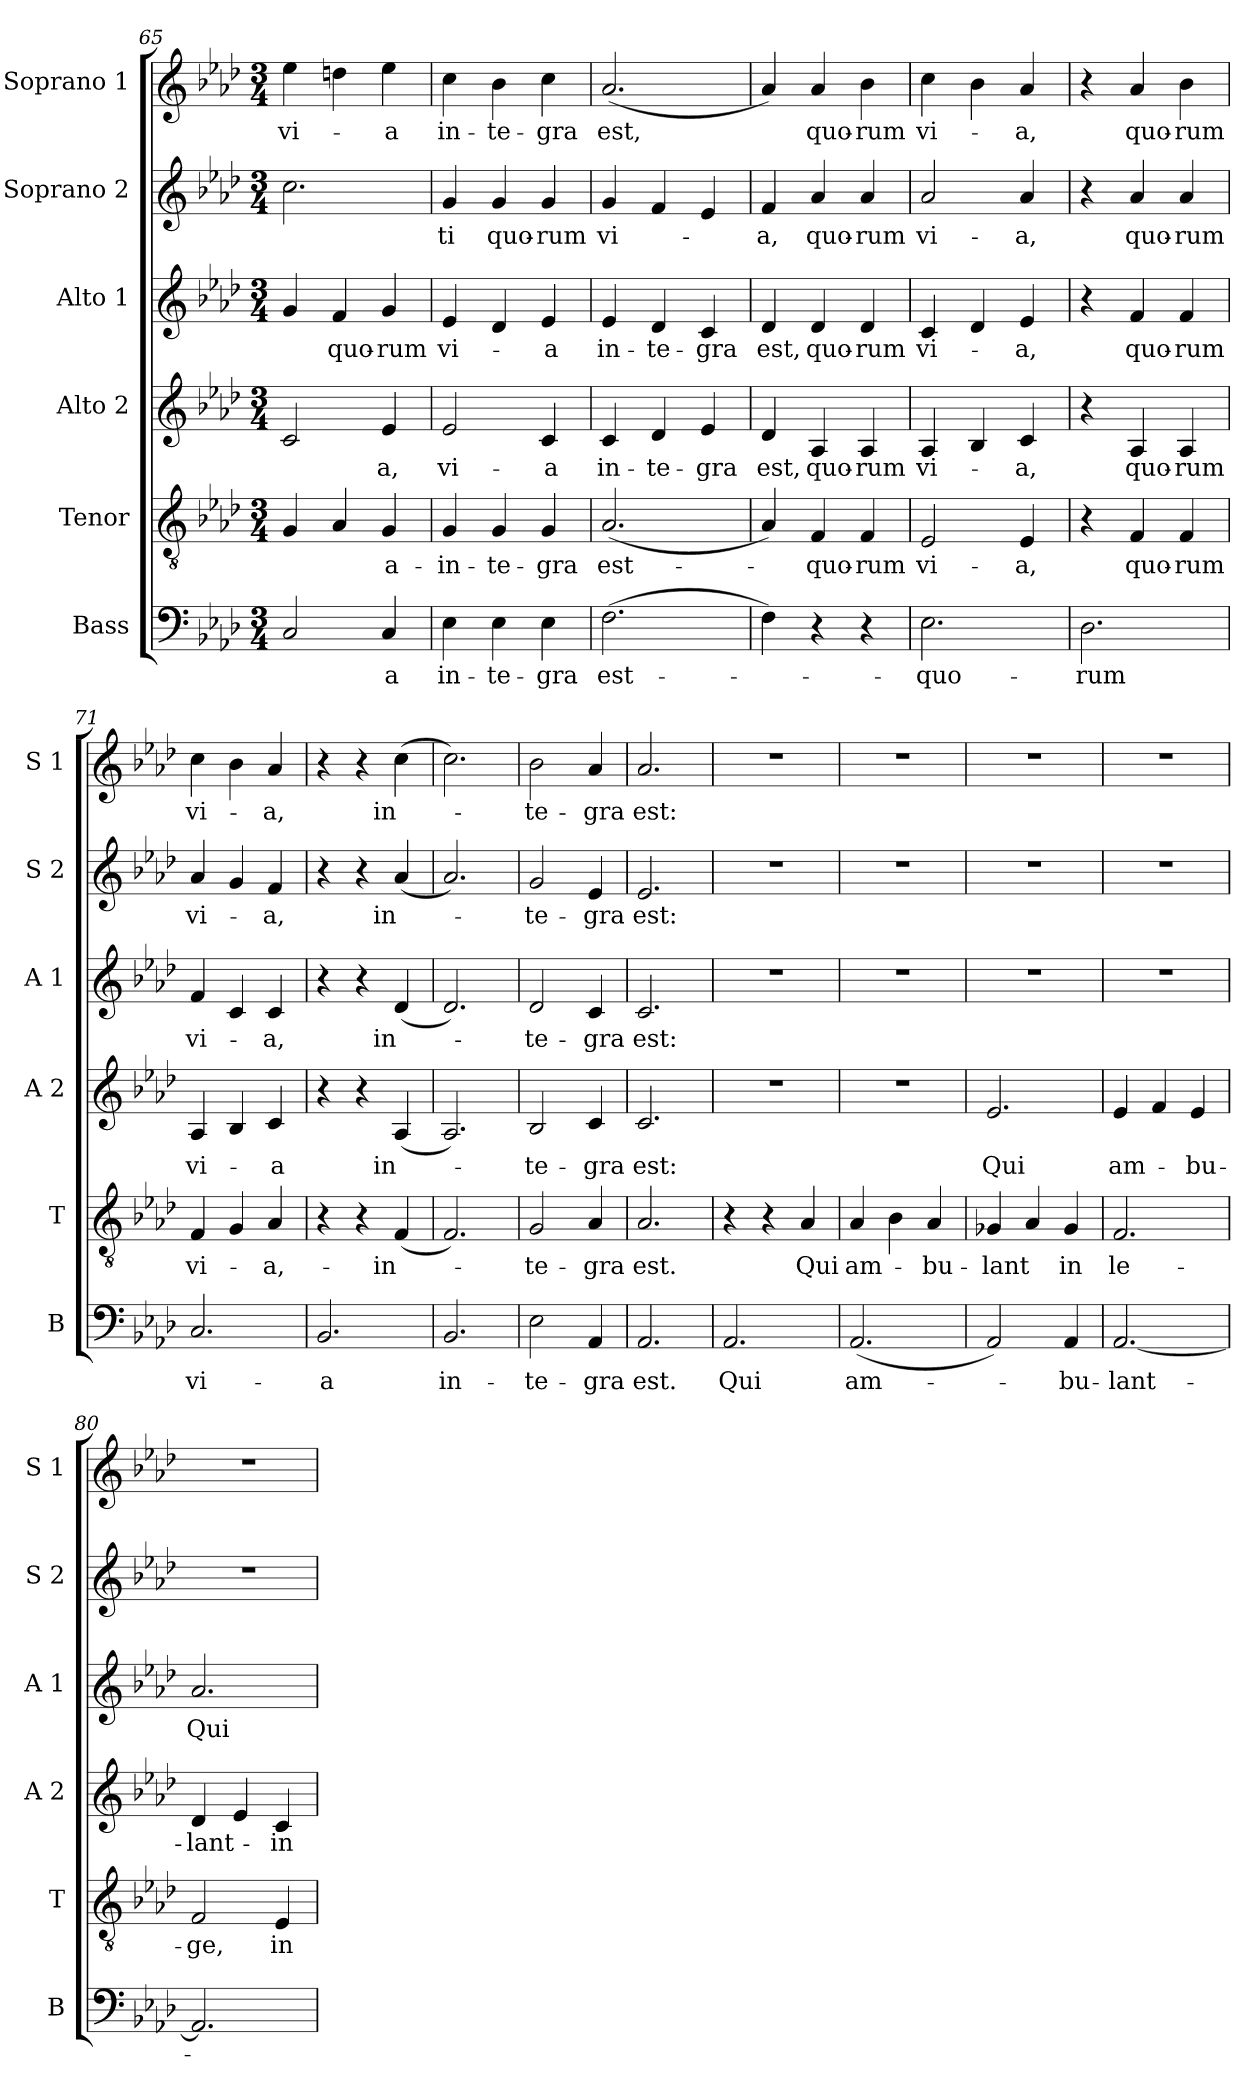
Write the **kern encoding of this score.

**kern	**text	**kern	**text	**kern	**text	**kern	**text	**kern	**text	**kern	**text
*part6	*part6	*part5	*part5	*part4	*part4	*part3	*part3	*part2	*part2	*part1	*part1
*staff6	*staff6	*staff5	*staff5	*staff4	*staff4	*staff3	*staff3	*staff2	*staff2	*staff1	*staff1
*I"Bass	*	*I"Tenor	*	*I"Alto 2	*	*I"Alto 1	*	*I"Soprano 2	*	*I"Soprano 1	*
*I'B	*	*I'T	*	*I'A 2	*	*I'A 1	*	*I'S 2	*	*I'S 1	*
*clefF4	*	*clefGv2	*	*clefG2	*	*clefG2	*	*clefG2	*	*clefG2	*
*k[b-e-a-d-]	*	*k[b-e-a-d-]	*	*k[b-e-a-d-]	*	*k[b-e-a-d-]	*	*k[b-e-a-d-]	*	*k[b-e-a-d-]	*
*A-:	*	*A-:	*	*A-:	*	*A-:	*	*A-:	*	*A-:	*
*M3/4	*	*M3/4	*	*M3/4	*	*M3/4	*	*M3/4	*	*M3/4	*
=65	=65	=65	=65	=65	=65	=65	=65	=65	=65	=65	=65
!	!	!	!	!	!	!	!	!	!	!	!LO:LY:b
2C/	.	4G/	.	2c/	.	4g/	.	2.cc\	.	4ee-\	vi-
!	!	!	!	!	!	!	!LO:LY:b	!	!	!	!
.	.	4A-/	.	.	.	4f/	-quo-	.	.	4ddn\	.
!	!LO:LY:b	!	!LO:LY:b	!	!LO:LY:b	!	!LO:LY:b	!	!	!	!LO:LY:b
4C/	-a	4G/	-a-	4e-/	-a,	4g/	-rum	.	.	4ee-\	-a
!!LO:LB:g=z
=66	=66	=66	=66	=66	=66	=66	=66	=66	=66	=66	=66
!	!LO:LY:b	!	!LO:LY:b	!	!LO:LY:b	!	!LO:LY:b	!	!LO:LY:b	!	!LO:LY:b
4E-\	in-	4G/	-in-	2e-/	vi-	4e-/	vi-	4g/	-ti	4cc\	in-
!	!LO:LY:b	!	!LO:LY:b	!	!	!	!	!	!LO:LY:b	!	!LO:LY:b
4E-\	-te-	4G/	-te-	.	.	4d-/	.	4g/	quo-	4b-\	-te-
!	!LO:LY:b	!	!LO:LY:b	!	!LO:LY:b	!	!LO:LY:b	!	!LO:LY:b	!	!LO:LY:b
4E-\	-gra	4G/	-gra	4c/	-a	4e-/	-a	4g/	-rum	4cc\	-gra
=67	=67	=67	=67	=67	=67	=67	=67	=67	=67	=67	=67
!	!LO:LY:b	!	!LO:LY:b	!	!LO:LY:b	!	!LO:LY:b	!	!LO:LY:b	!	!LO:LY:b
(>2.F\	est-	(<2.A-/	est-	4c/	in-	4e-/	in-	4g/	vi-	(<2.a-/	est,
!	!	!	!	!	!LO:LY:b	!	!LO:LY:b	!	!	!	!
.	.	.	.	4d-/	-te-	4d-/	-te-	4f/	.	.	.
!	!	!	!	!	!LO:LY:b	!	!LO:LY:b	!	!	!	!
.	.	.	.	4e-/	-gra	4c/	-gra	4e-/	.	.	.
=68	=68	=68	=68	=68	=68	=68	=68	=68	=68	=68	=68
!	!	!	!	!	!LO:LY:b	!	!LO:LY:b	!	!LO:LY:b	!	!
4F\)	.	4A-/)	.	4d-/	est,	4d-/	est,	4f/	-a,	4a-/)	.
!	!	!	!LO:LY:b	!	!LO:LY:b	!	!LO:LY:b	!	!LO:LY:b	!	!LO:LY:b
4r	.	4F/	-quo-	4A-/	quo-	4d-/	quo-	4a-/	quo-	4a-/	quo-
!	!	!	!LO:LY:b	!	!LO:LY:b	!	!LO:LY:b	!	!LO:LY:b	!	!LO:LY:b
4r	.	4F/	-rum	4A-/	-rum	4d-/	-rum	4a-/	-rum	4b-\	-rum
=69	=69	=69	=69	=69	=69	=69	=69	=69	=69	=69	=69
!	!LO:LY:b	!	!LO:LY:b	!	!LO:LY:b	!	!LO:LY:b	!	!LO:LY:b	!	!LO:LY:b
2.E-\	-quo-	2E-/	vi-	4A-/	vi-	4c/	vi-	2a-/	vi-	4cc\	vi-
.	.	.	.	4B-/	.	4d-/	.	.	.	4b-\	.
!	!	!	!LO:LY:b	!	!LO:LY:b	!	!LO:LY:b	!	!LO:LY:b	!	!LO:LY:b
.	.	4E-/	-a,	4c/	-a,	4e-/	-a,	4a-/	-a,	4a-/	-a,
=70	=70	=70	=70	=70	=70	=70	=70	=70	=70	=70	=70
!	!LO:LY:b	!	!	!	!	!	!	!	!	!	!
2.D-\	-rum	4r	.	4r	.	4r	.	4r	.	4r	.
!	!	!	!LO:LY:b	!	!LO:LY:b	!	!LO:LY:b	!	!LO:LY:b	!	!LO:LY:b
.	.	4F/	quo-	4A-/	quo-	4f/	quo-	4a-/	quo-	4a-/	quo-
!	!	!	!LO:LY:b	!	!LO:LY:b	!	!LO:LY:b	!	!LO:LY:b	!	!LO:LY:b
.	.	4F/	-rum	4A-/	-rum	4f/	-rum	4a-/	-rum	4b-\	-rum
=71	=71	=71	=71	=71	=71	=71	=71	=71	=71	=71	=71
!	!LO:LY:b	!	!LO:LY:b	!	!LO:LY:b	!	!LO:LY:b	!	!LO:LY:b	!	!LO:LY:b
2.C/	vi-	4F/	vi-	4A-/	vi-	4f/	vi-	4a-/	vi-	4cc\	vi-
.	.	4G/	.	4B-/	.	4c/	.	4g/	.	4b-\	.
!	!	!	!LO:LY:b	!	!LO:LY:b	!	!LO:LY:b	!	!LO:LY:b	!	!LO:LY:b
.	.	4A-/	-a,-	4c/	-a	4c/	-a,	4f/	-a,	4a-/	-a,
=72	=72	=72	=72	=72	=72	=72	=72	=72	=72	=72	=72
!	!LO:LY:b	!	!	!	!	!	!	!	!	!	!
2.BB-/	-a	4r	.	4r	.	4r	.	4r	.	4r	.
.	.	4r	.	4r	.	4r	.	4r	.	4r	.
!	!	!	!LO:LY:b	!	!LO:LY:b	!	!LO:LY:b	!	!LO:LY:b	!	!LO:LY:b
.	.	(<4F/	-in-	(<4A-/	in-	(<4d-/	in-	(<4a-/	in-	(>4cc\	in-
=73	=73	=73	=73	=73	=73	=73	=73	=73	=73	=73	=73
!	!LO:LY:b	!	!	!	!	!	!	!	!	!	!
2.BB-/	in-	2.F/)	.	2.A-/)	.	2.d-/)	.	2.a-/)	.	2.cc\)	.
=74	=74	=74	=74	=74	=74	=74	=74	=74	=74	=74	=74
!	!LO:LY:b	!	!LO:LY:b	!	!LO:LY:b	!	!LO:LY:b	!	!LO:LY:b	!	!LO:LY:b
2E-\	-te-	2G/	-te-	2B-/	-te-	2d-/	-te-	2g/	-te-	2b-\	-te-
!	!LO:LY:b	!	!LO:LY:b	!	!LO:LY:b	!	!LO:LY:b	!	!LO:LY:b	!	!LO:LY:b
4AA-/	-gra	4A-/	-gra	4c/	-gra	4c/	-gra	4e-/	-gra	4a-/	-gra
=75	=75	=75	=75	=75	=75	=75	=75	=75	=75	=75	=75
!	!LO:LY:b	!	!LO:LY:b	!	!LO:LY:b	!	!LO:LY:b	!	!LO:LY:b	!	!LO:LY:b
2.AA-/	est.	2.A-/	est.	2.c/	est:	2.c/	est:	2.e-/	est:	2.a-/	est:
!!LO:PB:g=z
=76	=76	=76	=76	=76	=76	=76	=76	=76	=76	=76	=76
!	!LO:LY:b	!	!	!	!	!	!	!	!	!	!
2.AA-/	Qui	4r	.	2.r	.	2.r	.	2.r	.	2.r	.
.	.	4r	.	.	.	.	.	.	.	.	.
!	!	!	!LO:LY:b	!	!	!	!	!	!	!	!
.	.	4A-/	Qui	.	.	.	.	.	.	.	.
=77	=77	=77	=77	=77	=77	=77	=77	=77	=77	=77	=77
!	!LO:LY:b	!	!LO:LY:b	!	!	!	!	!	!	!	!
(<2.AA-/	am-	4A-/	am-	2.r	.	2.r	.	2.r	.	2.r	.
.	.	4B-\	.	.	.	.	.	.	.	.	.
!	!	!	!LO:LY:b	!	!	!	!	!	!	!	!
.	.	4A-/	-bu-	.	.	.	.	.	.	.	.
=78	=78	=78	=78	=78	=78	=78	=78	=78	=78	=78	=78
!	!	!	!LO:LY:b	!	!LO:LY:b	!	!	!	!	!	!
2AA-/)	.	4G-X/	-lant	2.e-/	Qui	2.r	.	2.r	.	2.r	.
.	.	4A-/	.	.	.	.	.	.	.	.	.
!	!LO:LY:b	!	!LO:LY:b	!	!	!	!	!	!	!	!
4AA-/	-bu-	4G-/	in	.	.	.	.	.	.	.	.
=79	=79	=79	=79	=79	=79	=79	=79	=79	=79	=79	=79
!	!LO:LY:b	!	!LO:LY:b	!	!LO:LY:b	!	!	!	!	!	!
[2.AA-/	-lant-	2.F/	le-	4e-/	am-	2.r	.	2.r	.	2.r	.
.	.	.	.	4f/	.	.	.	.	.	.	.
!	!	!	!	!	!LO:LY:b	!	!	!	!	!	!
.	.	.	.	4e-/	-bu-	.	.	.	.	.	.
=80	=80	=80	=80	=80	=80	=80	=80	=80	=80	=80	=80
!	!	!	!LO:LY:b	!	!LO:LY:b	!	!LO:LY:b	!	!	!	!
2.AA-/]	.	2F/	-ge,	4d-/	-lant-	2.a-/	Qui	2.r	.	2.r	.
.	.	.	.	4e-/	.	.	.	.	.	.	.
!	!	!	!LO:LY:b	!	!LO:LY:b	!	!	!	!	!	!
.	.	4E-/	in	4c/	-in	.	.	.	.	.	.
=	=	=	=	=	=	=	=	=	=	=	=
*-	*-	*-	*-	*-	*-	*-	*-	*-	*-	*-	*-
